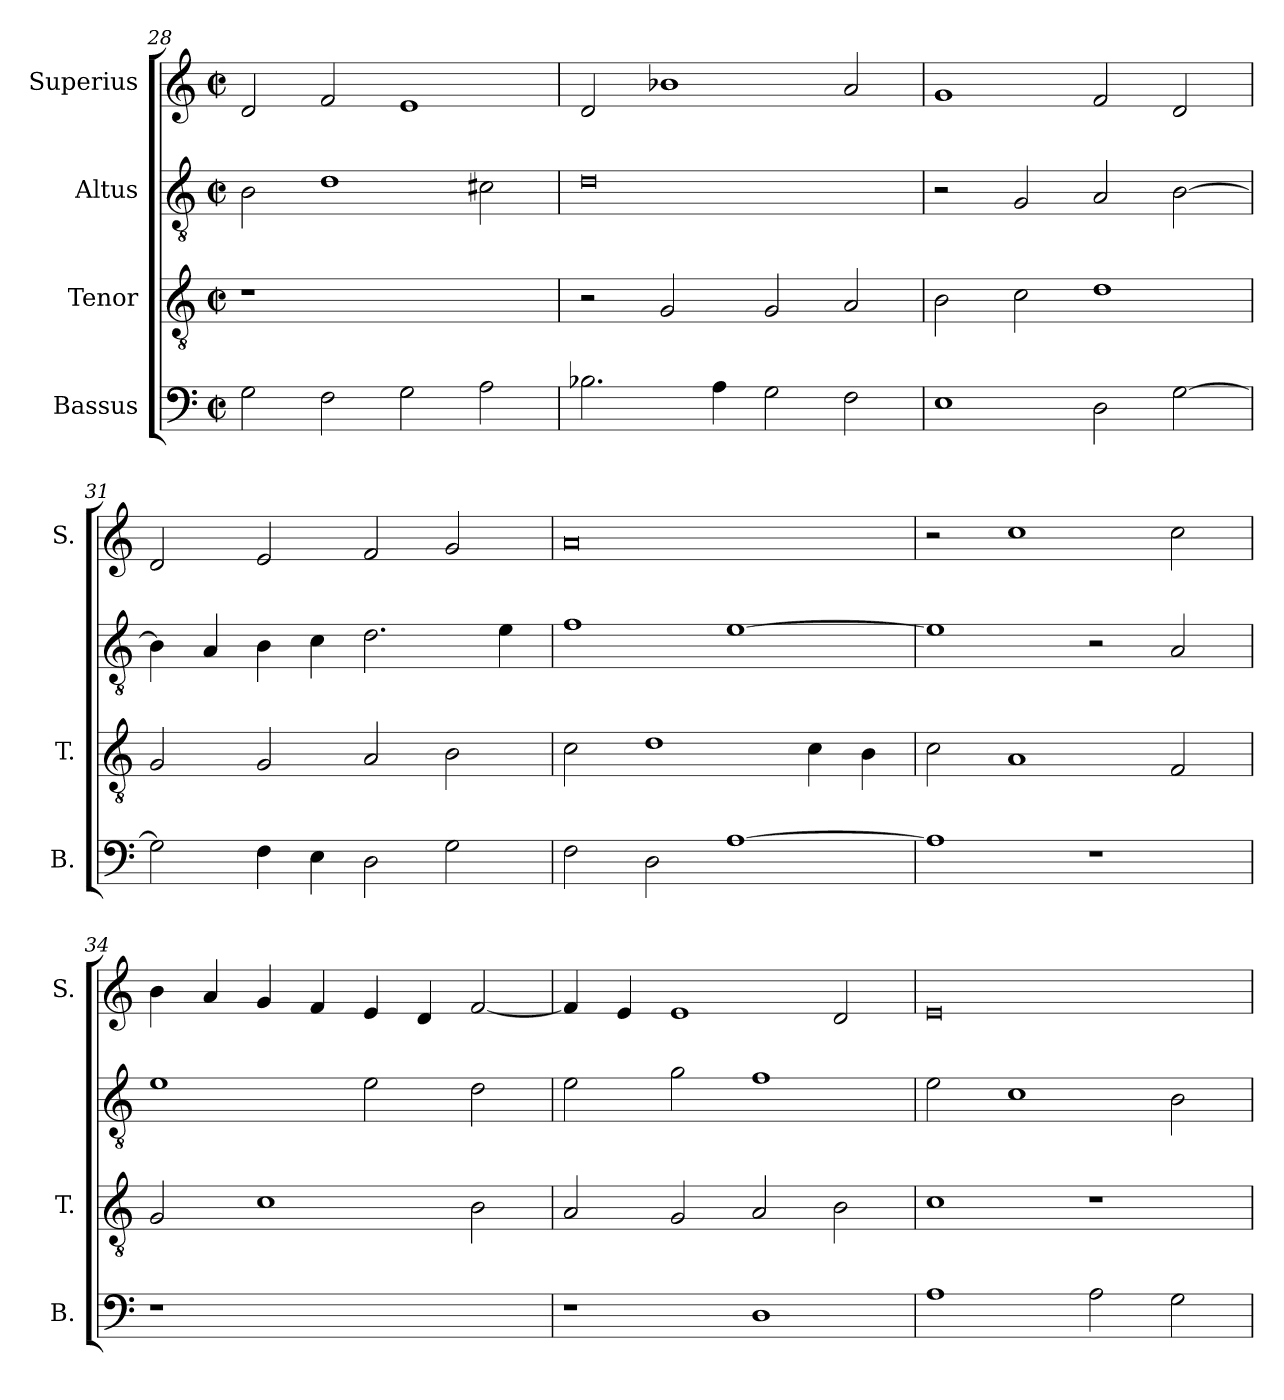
**kern	**kern	**kern	**kern
*part4	*part3	*part2	*part1
*staff4	*staff3	*staff2	*staff1
*I"Bassus	*I"Tenor	*I"Altus	*I"Superius
*I'B.	*I'T.	*	*I'S.
!!LO:PB:g=z
*clefF4	*clefGv2	*clefGv2	*clefG2
*	*ITrd7c12	*ITrd7c12	*
*k[]	*k[]	*k[]	*k[]
*C:	*C:	*C:	*C:
*M2/2	*M2/2	*M2/2	*M2/2
*met(c|)	*met(c|)	*met(c|)	*met(c|)
=28	=28	=28	=28
!	!LO:N:vis=1	!	!
2Gi\	1r	2BBi\	2di/
2Fi\	.	1Di	2fi/
2Gi\	1ryy	.	1ei
2Ai\	.	2C#Xi\	.
=29	=29	=29	=29
2.B-Xi\	2r	0Di	2di/
.	2GGi/	.	1b-Xi
4Ai\	.	.	.
2Gi\	2GGi/	.	.
2Fi\	2AAi/	.	2ai/
=30	=30	=30	=30
1Ei	2BBi\	2r	1gi
.	2Ci\	2GGi/	.
2Di\	1Di	2AAi/	2fi/
[>2Gi\	.	[>2BBi\	2di/
=31	=31	=31	=31
2Gi\]	2GGi/	4BBi\]	2di/
.	.	4AAi/	.
4Fi\	2GGi/	4BBi\	2ei/
4Ei\	.	4Ci\	.
2Di\	2AAi/	2.Di\	2fi/
2Gi\	2BBi\	.	2gi/
.	.	4Ei\	.
=32	=32	=32	=32
2Fi\	2Ci\	1Fi	0ai
2Di\	1Di	.	.
[>1Ai	.	[>1Ei	.
.	4Ci\	.	.
.	4BBi\	.	.
!!LO:LB:g=z
=33	=33	=33	=33
1Ai]	2Ci\	1Ei]	2r
.	1AAi	.	1cci
1r	.	2r	.
.	2FFi/	2AAi/	2cci\
=34	=34	=34	=34
!LO:N:vis=1	!	!	!
1r	2GGi/	1Ei	4bi\
.	.	.	4ai/
.	1Ci	.	4gi/
.	.	.	4fi/
1ryy	.	2Ei\	4ei/
.	.	.	4di/
.	2BBi\	2Di\	[<2fi/
=35	=35	=35	=35
1r	2AAi/	2Ei\	4fi/]
.	.	.	4ei/
.	2GGi/	2Gi\	1ei
1Di	2AAi/	1Fi	.
.	2BBi\	.	2di/
=36	=36	=36	=36
1Ai	1Ci	2Ei\	0ei
.	.	1Ci	.
2Ai\	1r	.	.
2Gi\	.	2BBi\	.
=	=	=	=
*-	*-	*-	*-
